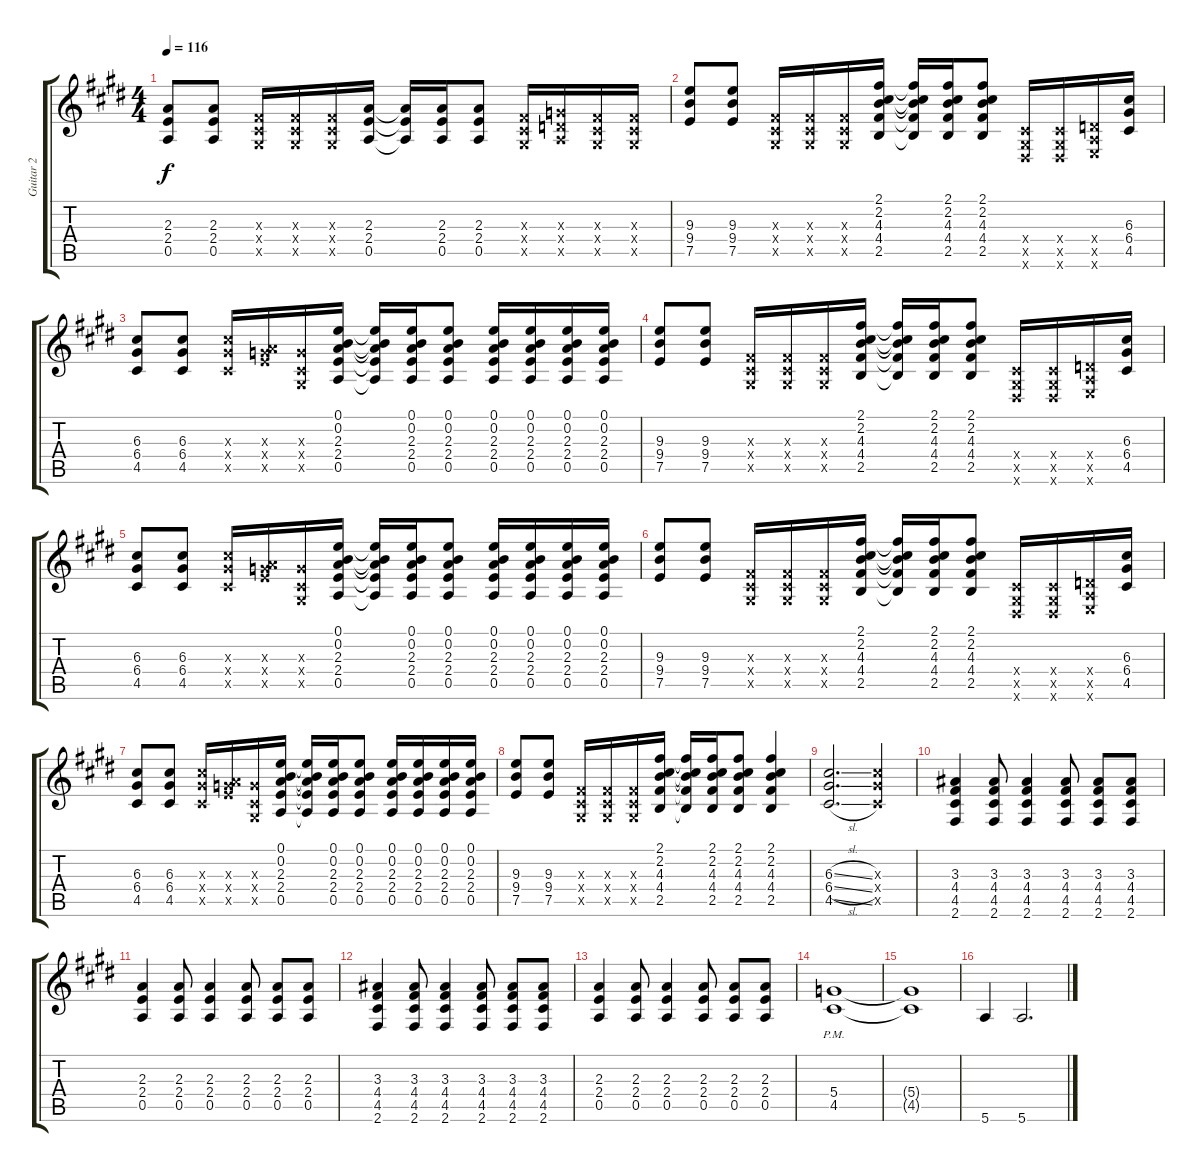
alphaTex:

\track ("Guitar 2" "Guitar 2") {instrument distortionguitar}
\staff {score tabs}
\tuning (E4 B3 G3 D3 A2 E2) {hide}
\ts (4 4)
\tempo 116
\clef g2
\ks e
(2.3 2.4 0.5).8{dy f} (2.3 2.4 0.5).8 (-1.3{x} -1.4{x} -1.5{x}).16 (-1.3{x} -1.4{x} -1.5{x}).16 (-1.3{x} -1.4{x} -1.5{x}).16 (2.3 2.4 0.5).16 (2.3{t} 2.4{t} 0.5{t}).16 (2.3 2.4 0.5).16 (2.3 2.4 0.5).8 (-1.3{x} -1.4{x} -1.5{x}).16 (0.3{x} 0.4{x} 0.5{x}).16 (-1.3{x} -1.4{x} -1.5{x}).16 (-1.3{x} -1.4{x} -1.5{x}).16 |
(9.3 9.4 7.5).8 (9.3 9.4 7.5).8 (-1.3{x} -1.4{x} -1.5{x}).16 (-1.3{x} -1.4{x} -1.5{x}).16 (-1.3{x} -1.4{x} -1.5{x}).16 (2.1 2.2 4.3 4.4 2.5).16 (2.1{t} 2.2{t} 4.3{t} 4.4{t} 2.5{t}).16 (2.1 2.2 4.3 4.4 2.5).16 (2.1 2.2 4.3 4.4 2.5).8 (-1.4{x} -1.5{x} -1.6{x}).16 (-1.4{x} -1.5{x} -1.6{x}).16 (0.4{x} 0.5{x} 0.6{x}).16 (6.3 6.4 4.5).16 |
(6.3 6.4 4.5).8 (6.3 6.4 4.5).8 (6.3{x} 6.4{x} 4.5{x}).16 (0.3{x} 7.4{x} 7.5{x}).16 (0.3{x} -1.4{x} -1.5{x}).16 (0.1 0.2 2.3 2.4 0.5).16 (0.1{t} 0.2{t} 2.3{t} 2.4{t} 0.5{t}).16 (0.1 0.2 2.3 2.4 0.5).16 (0.1 0.2 2.3 2.4 0.5).8 (0.1 0.2 2.3 2.4 0.5).16 (0.1 0.2 2.3 2.4 0.5).16 (0.1 0.2 2.3 2.4 0.5).16 (0.1 0.2 2.3 2.4 0.5).16 |
(9.3 9.4 7.5).8 (9.3 9.4 7.5).8 (-1.3{x} -1.4{x} -1.5{x}).16 (-1.3{x} -1.4{x} -1.5{x}).16 (-1.3{x} -1.4{x} -1.5{x}).16 (2.1 2.2 4.3 4.4 2.5).16 (2.1{t} 2.2{t} 4.3{t} 4.4{t} 2.5{t}).16 (2.1 2.2 4.3 4.4 2.5).16 (2.1 2.2 4.3 4.4 2.5).8 (-1.4{x} -1.5{x} -1.6{x}).16 (-1.4{x} -1.5{x} -1.6{x}).16 (0.4{x} 0.5{x} 0.6{x}).16 (6.3 6.4 4.5).16 |
(6.3 6.4 4.5).8 (6.3 6.4 4.5).8 (6.3{x} 6.4{x} 4.5{x}).16 (0.3{x} 7.4{x} 7.5{x}).16 (0.3{x} -1.4{x} -1.5{x}).16 (0.1 0.2 2.3 2.4 0.5).16 (0.1{t} 0.2{t} 2.3{t} 2.4{t} 0.5{t}).16 (0.1 0.2 2.3 2.4 0.5).16 (0.1 0.2 2.3 2.4 0.5).8 (0.1 0.2 2.3 2.4 0.5).16 (0.1 0.2 2.3 2.4 0.5).16 (0.1 0.2 2.3 2.4 0.5).16 (0.1 0.2 2.3 2.4 0.5).16 |
(9.3 9.4 7.5).8 (9.3 9.4 7.5).8 (-1.3{x} -1.4{x} -1.5{x}).16 (-1.3{x} -1.4{x} -1.5{x}).16 (-1.3{x} -1.4{x} -1.5{x}).16 (2.1 2.2 4.3 4.4 2.5).16 (2.1{t} 2.2{t} 4.3{t} 4.4{t} 2.5{t}).16 (2.1 2.2 4.3 4.4 2.5).16 (2.1 2.2 4.3 4.4 2.5).8 (-1.4{x} -1.5{x} -1.6{x}).16 (-1.4{x} -1.5{x} -1.6{x}).16 (0.4{x} 0.5{x} 0.6{x}).16 (6.3 6.4 4.5).16 |
(6.3 6.4 4.5).8 (6.3 6.4 4.5).8 (6.3{x} 6.4{x} 4.5{x}).16 (0.3{x} 7.4{x} 7.5{x}).16 (0.3{x} -1.4{x} -1.5{x}).16 (0.1 0.2 2.3 2.4 0.5).16 (0.1{t} 0.2{t} 2.3{t} 2.4{t} 0.5{t}).16 (0.1 0.2 2.3 2.4 0.5).16 (0.1 0.2 2.3 2.4 0.5).8 (0.1 0.2 2.3 2.4 0.5).16 (0.1 0.2 2.3 2.4 0.5).16 (0.1 0.2 2.3 2.4 0.5).16 (0.1 0.2 2.3 2.4 0.5).16 |
(9.3 9.4 7.5).8 (9.3 9.4 7.5).8 (-1.3{x} -1.4{x} -1.5{x}).16 (-1.3{x} -1.4{x} -1.5{x}).16 (-1.3{x} -1.4{x} -1.5{x}).16 (2.1 2.2 4.3 4.4 2.5).16 (2.1{t} 2.2{t} 4.3{t} 4.4{t} 2.5{t}).16 (2.1 2.2 4.3 4.4 2.5).16 (2.1 2.2 4.3 4.4 2.5).8 (2.1 2.2 4.3 4.4 2.5).4 |
(6.3{sl} 6.4{sl} 4.5{sl}).2{d} (6.3{x} 6.4{x} 4.5{x}).4 |
(3.3 4.4 4.5 2.6).4 (3.3 4.4 4.5 2.6).8 (3.3 4.4 4.5 2.6).4 (3.3 4.4 4.5 2.6).8 (3.3 4.4 4.5 2.6).8 (3.3 4.4 4.5 2.6).8 |
(2.3 2.4 0.5).4 (2.3 2.4 0.5).8 (2.3 2.4 0.5).4 (2.3 2.4 0.5).8 (2.3 2.4 0.5).8 (2.3 2.4 0.5).8 |
(3.3 4.4 4.5 2.6).4 (3.3 4.4 4.5 2.6).8 (3.3 4.4 4.5 2.6).4 (3.3 4.4 4.5 2.6).8 (3.3 4.4 4.5 2.6).8 (3.3 4.4 4.5 2.6).8 |
(2.3 2.4 0.5).4 (2.3 2.4 0.5).8 (2.3 2.4 0.5).4 (2.3 2.4 0.5).8 (2.3 2.4 0.5).8 (2.3 2.4 0.5).8 |
(5.4{pm} 4.5{pm}).1 |
(5.4{t} 4.5{t}).1 |
5.6.4 5.6.2{d}
